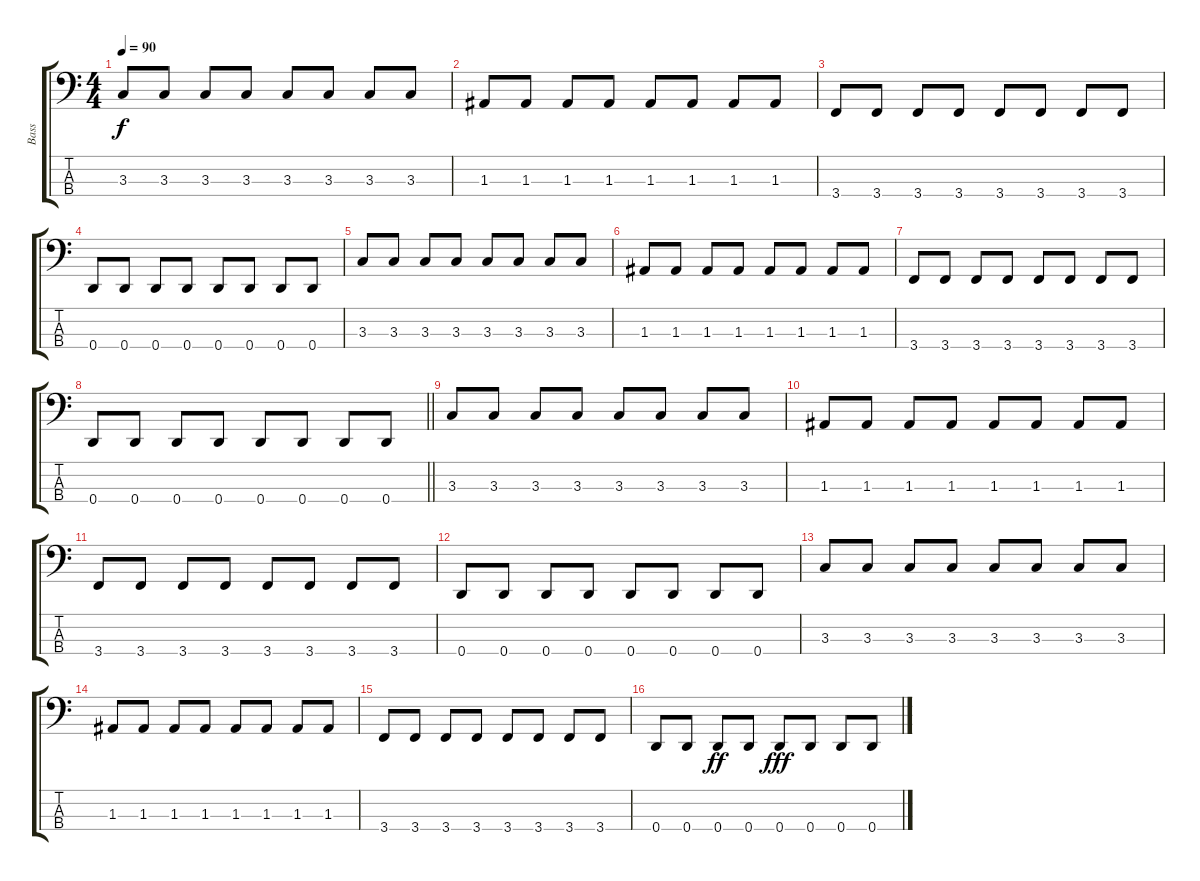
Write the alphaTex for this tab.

\track ("Bass" "Bass") {instrument electricbassfinger}
\staff {score tabs}
\tuning (G2 D2 A1 D1) {hide}
\ts (4 4)
\section ("" "")
\tempo 90
\clef f4
\ks c
3.3.8{dy f} 3.3.8 3.3.8 3.3.8 3.3.8 3.3.8 3.3.8 3.3.8 |
1.3.8 1.3.8 1.3.8 1.3.8 1.3.8 1.3.8 1.3.8 1.3.8 |
3.4.8 3.4.8 3.4.8 3.4.8 3.4.8 3.4.8 3.4.8 3.4.8 |
0.4.8 0.4.8 0.4.8 0.4.8 0.4.8 0.4.8 0.4.8 0.4.8 |
3.3.8 3.3.8 3.3.8 3.3.8 3.3.8 3.3.8 3.3.8 3.3.8 |
1.3.8 1.3.8 1.3.8 1.3.8 1.3.8 1.3.8 1.3.8 1.3.8 |
3.4.8 3.4.8 3.4.8 3.4.8 3.4.8 3.4.8 3.4.8 3.4.8 |
\barLineRight lightlight
0.4.8 0.4.8 0.4.8 0.4.8 0.4.8 0.4.8 0.4.8 0.4.8 |
\section ("" "")
3.3.8 3.3.8 3.3.8 3.3.8 3.3.8 3.3.8 3.3.8 3.3.8 |
1.3.8 1.3.8 1.3.8 1.3.8 1.3.8 1.3.8 1.3.8 1.3.8 |
3.4.8 3.4.8 3.4.8 3.4.8 3.4.8 3.4.8 3.4.8 3.4.8 |
0.4.8 0.4.8 0.4.8 0.4.8 0.4.8 0.4.8 0.4.8 0.4.8 |
3.3.8 3.3.8 3.3.8 3.3.8 3.3.8 3.3.8 3.3.8 3.3.8 |
1.3.8 1.3.8 1.3.8 1.3.8 1.3.8 1.3.8 1.3.8 1.3.8 |
3.4.8 3.4.8 3.4.8 3.4.8 3.4.8 3.4.8 3.4.8 3.4.8 |
0.4.8{instrument electricbassfinger} 0.4.8 0.4.8{dy ff} 0.4.8 0.4.8{dy fff} 0.4.8 0.4.8 0.4.8
